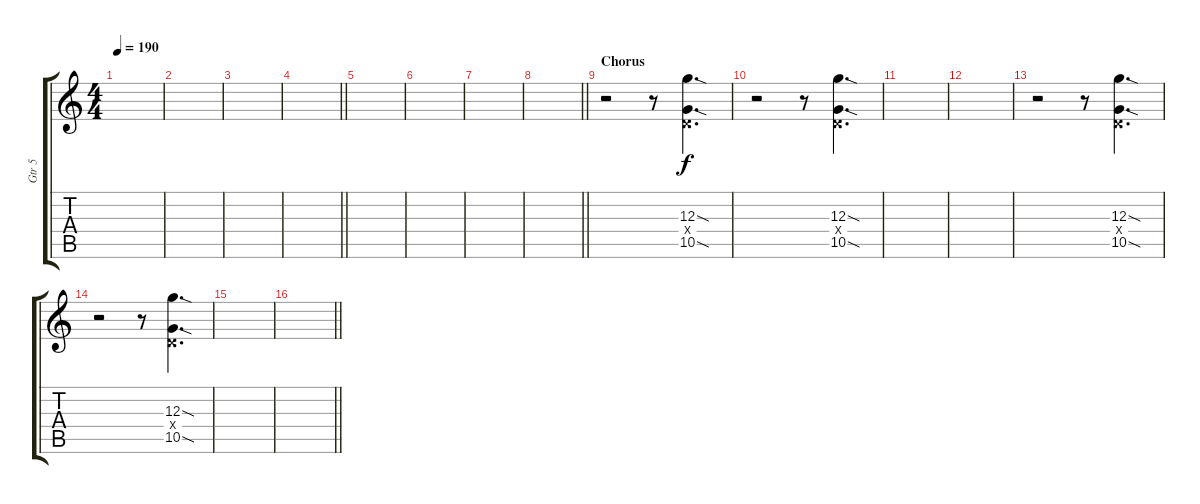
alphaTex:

\track ("Gtr 5" "Gtr 5") {instrument distortionguitar}
\staff {score tabs}
\tuning (E4 B3 G3 D3 A2 D2) {hide}
\ts (4 4)
\tempo 190
\clef g2
\ks c
|
|
|
\barLineRight lightlight
|
|
|
|
\barLineRight lightlight
|
\section ("" "Chorus")
r.2 r.8 (12.3{sod} 0.4{x} 10.5{sod}).4{d} |
r.2 r.8 (12.3{sod} 0.4{x} 10.5{sod}).4{d} |
|
|
r.2 r.8 (12.3{sod} 0.4{x} 10.5{sod}).4{d} |
r.2 r.8 (12.3{sod} 0.4{x} 10.5{sod}).4{d} |
|
\barLineRight lightlight
